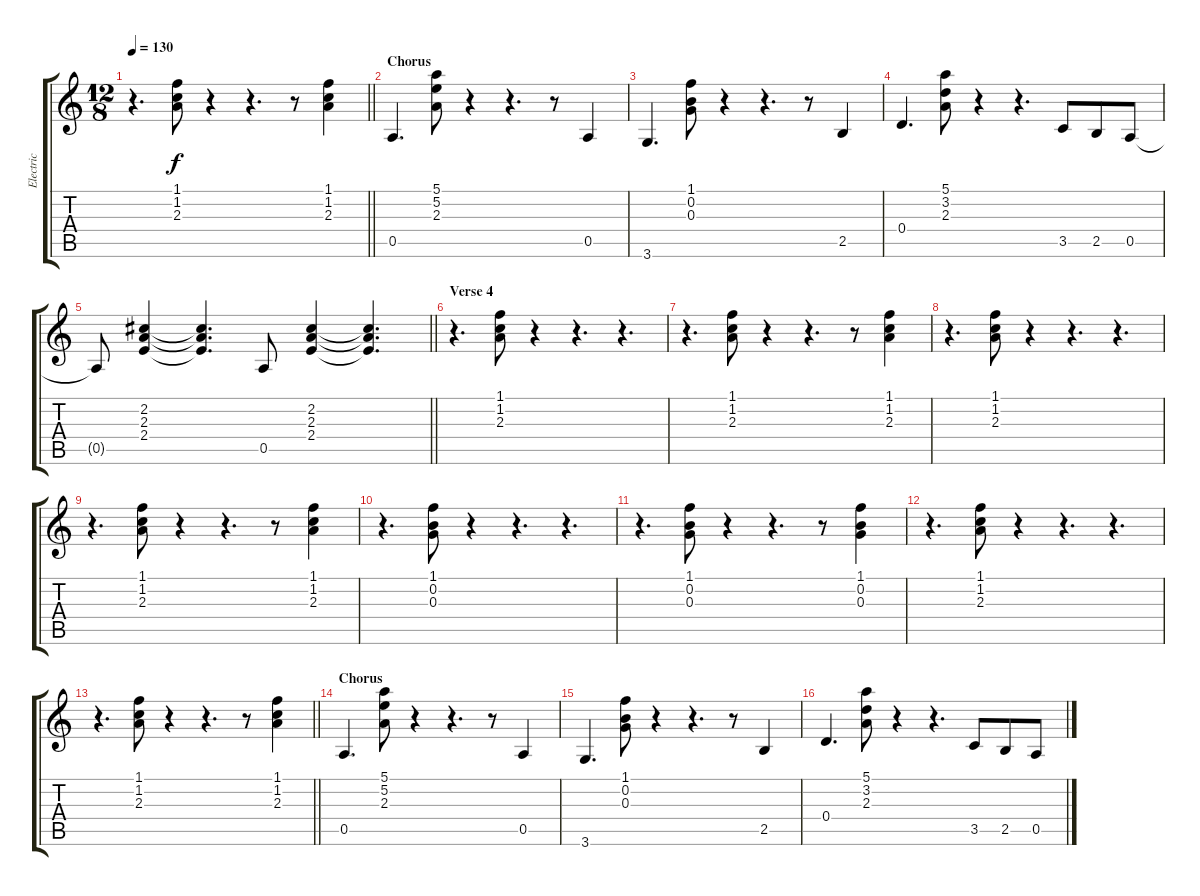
\track ("Electric" "Electric") {instrument distortionguitar}
\staff {score tabs}
\tuning (E4 B3 G3 D3 A2 E2) {hide}
\ts (12 8)
\tempo 130
\clef g2
\barLineRight lightlight
\ks c
r.4{d dy f} (1.1 1.2 2.3).8 r.4 r.4{d} r.8 (1.1 1.2 2.3).4 |
\section ("" "Chorus")
0.5.4{d} (5.1 5.2 2.3).8 r.4 r.4{d} r.8 0.5.4 |
3.6.4{d} (1.1 0.2 0.3).8 r.4 r.4{d} r.8 2.5.4 |
0.4.4{d} (5.1 3.2 2.3).8 r.4 r.4{d} 3.5.8 2.5.8 0.5.8 |
\barLineRight lightlight
0.5{t}.8 (2.2 2.3 2.4).4 (2.2{t} 2.3{t} 2.4{t}).4{d} 0.5.8 (2.2 2.3 2.4).4 (2.2{t} 2.3{t} 2.4{t}).4{d} |
\section ("" "Verse 4")
r.4{d} (1.1 1.2 2.3).8 r.4 r.4{d} r.4{d} |
r.4{d} (1.1 1.2 2.3).8 r.4 r.4{d} r.8 (1.1 1.2 2.3).4 |
r.4{d} (1.1 1.2 2.3).8 r.4 r.4{d} r.4{d} |
r.4{d} (1.1 1.2 2.3).8 r.4 r.4{d} r.8 (1.1 1.2 2.3).4 |
r.4{d} (1.1 0.2 0.3).8 r.4 r.4{d} r.4{d} |
r.4{d} (1.1 0.2 0.3).8 r.4 r.4{d} r.8 (1.1 0.2 0.3).4 |
r.4{d} (1.1 1.2 2.3).8 r.4 r.4{d} r.4{d} |
\barLineRight lightlight
r.4{d} (1.1 1.2 2.3).8 r.4 r.4{d} r.8 (1.1 1.2 2.3).4 |
\section ("" "Chorus")
0.5.4{d} (5.1 5.2 2.3).8 r.4 r.4{d} r.8 0.5.4 |
3.6.4{d} (1.1 0.2 0.3).8 r.4 r.4{d} r.8 2.5.4 |
0.4.4{d} (5.1 3.2 2.3).8 r.4 r.4{d} 3.5.8 2.5.8 0.5.8
